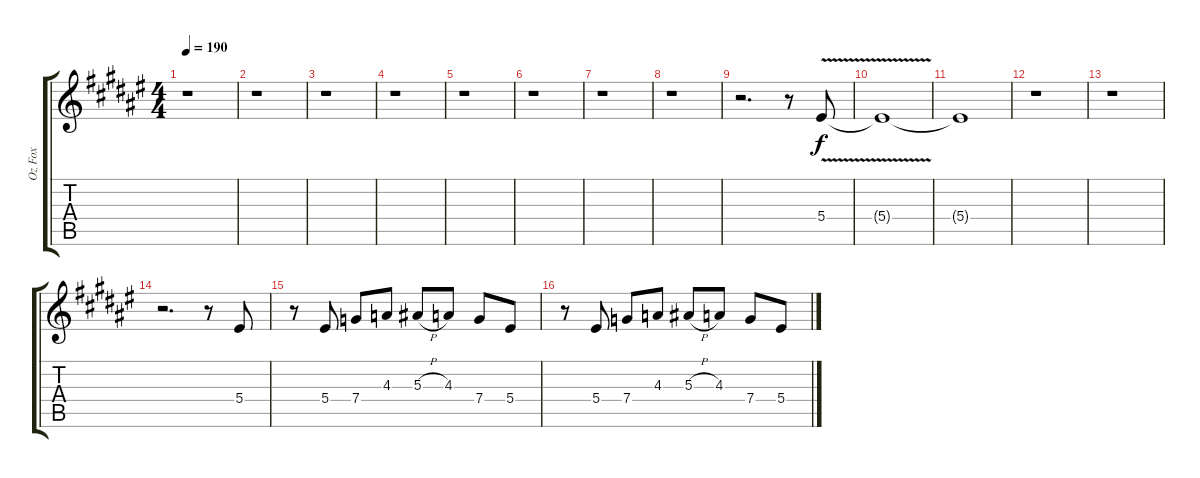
\track ("Oz Fox" "Oz Fox") {instrument distortionguitar}
\staff {score tabs}
\tuning (D4 A3 F3 C3 G2 D2) {hide}
\ts (4 4)
\tempo 190
\clef g2
\ks d#minor
r.1{dy f} |
r.1 |
r.1 |
r.1 |
r.1 |
r.1 |
r.1 |
r.1 |
r.2{d} r.8 5.4{v}.8 |
5.4{t}.1 |
5.4{t}.1 |
r.1 |
r.1 |
r.2{d} r.8 5.4.8 |
r.8 5.4.8 7.4.8 4.3.8 5.3{h}.8 4.3.8 7.4.8 5.4.8 |
r.8 5.4.8 7.4.8 4.3.8 5.3{h}.8 4.3.8 7.4.8 5.4.8
